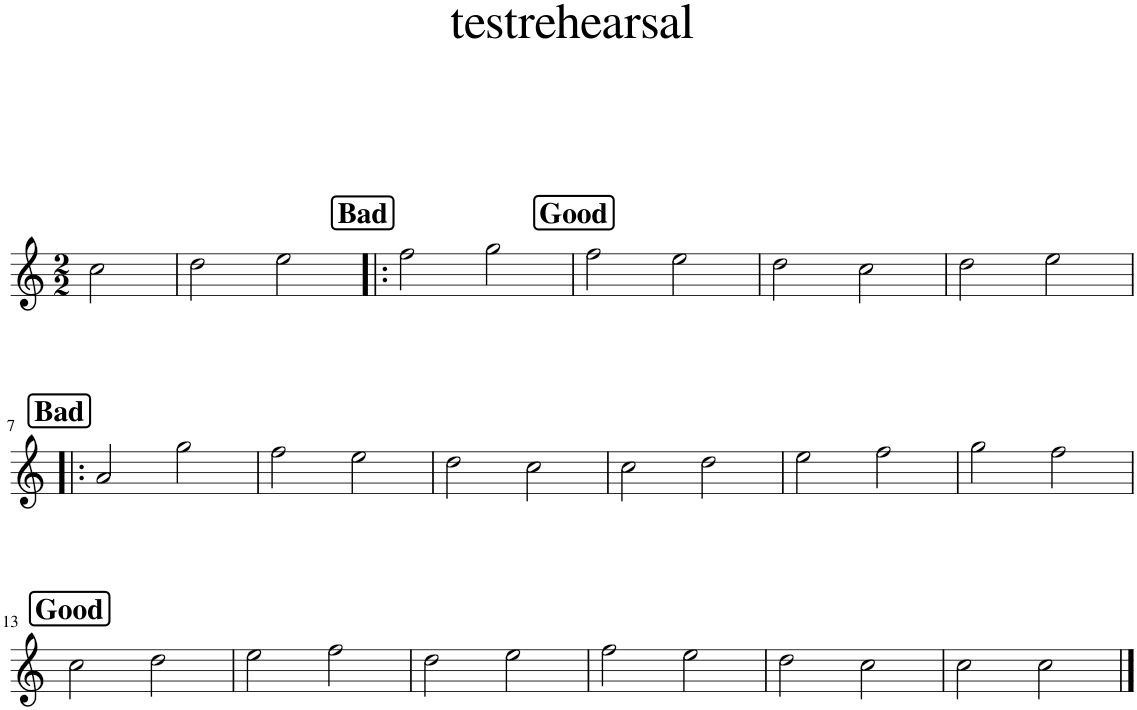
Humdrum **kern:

**kern
*part1
*staff1
*I"Piano
*I'Pno.
*clefG2
*k[]
*M2/2
=1
2cc\
=2
2dd\
2ee\
!!LO:REH:place=s1:a:B:cj:fs=14:t=Bad
=3!|:
2ff\
2gg\
!!LO:REH:place=s1:a:B:cj:fs=14:t=Good
=4
2ff\
2ee\
=5
2dd\
2cc\
=6
2dd\
2ee\
!!LO:LB:g=z
!!LO:REH:place=s1:a:B:cj:fs=14:t=Bad
=7!|:
2a/
2gg\
=8
2ff\
2ee\
=9
2dd\
2cc\
=10
2cc\
2dd\
=11
2ee\
2ff\
=12
2gg\
2ff\
!!LO:LB:g=z
!!LO:REH:place=s1:a:B:cj:fs=14:t=Good
=13
2cc\
2dd\
=14
2ee\
2ff\
=15
2dd\
2ee\
=16
2ff\
2ee\
=17
2dd\
2cc\
=18
2cc\
2cc\
==
*-
